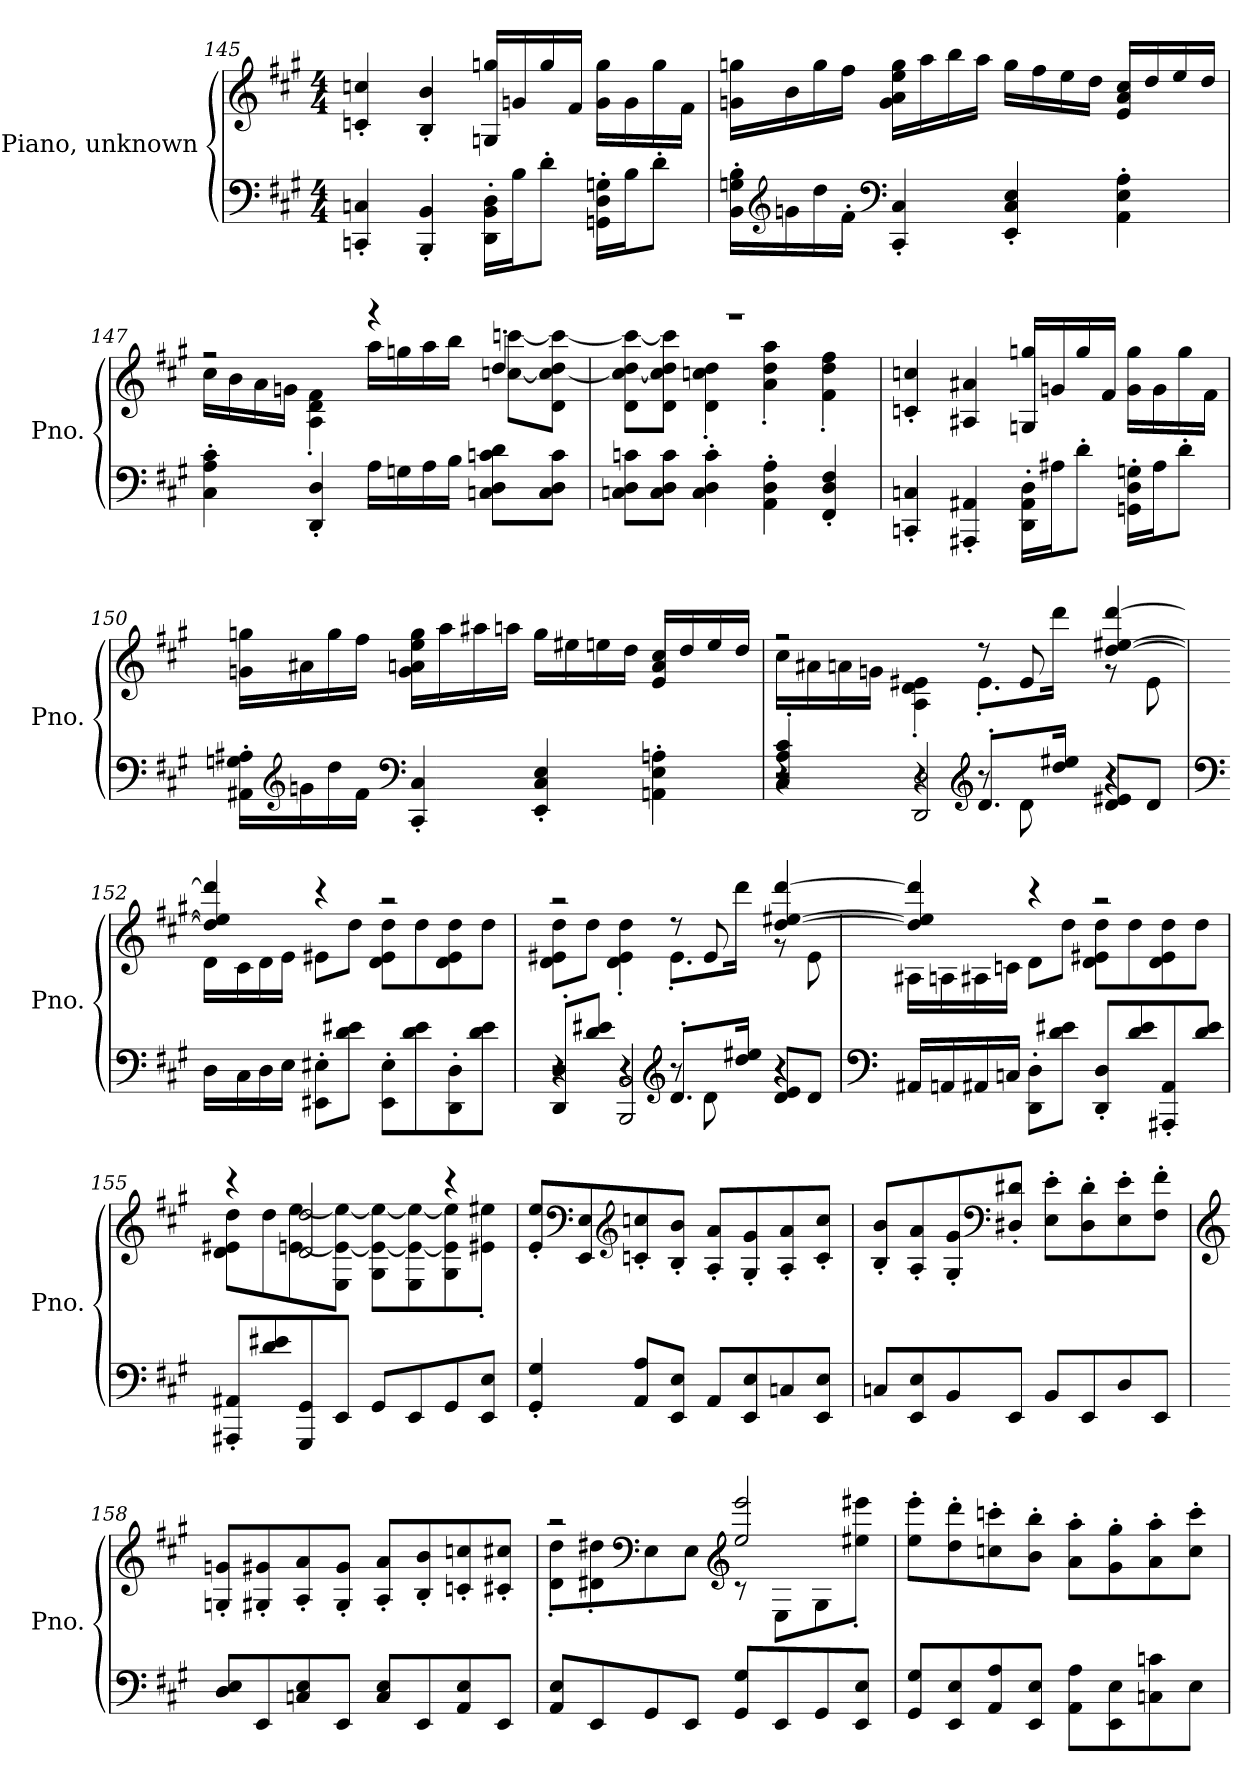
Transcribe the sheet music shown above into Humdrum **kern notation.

**kern	**kern
*part1	*part1
*staff2	*staff1
*I"Piano, unknown	*
*I'Pno.	*
!!LO:LB:g=z
*clefF4	*clefG2
*k[f#c#g#]	*k[f#c#g#]
*M4/4	*M4/4
=145	=145
4CCn/' 4Cn/'	4cn/' 4ccn/'
4BBB/' 4BB/'	4B/' 4b/'
16DD\' 16BB\' 16D\'LL	16Gn/ 16ggn/LL
16B\J	16gn/
8d'\J	16gg/
.	16f#/JJ
16GGn\' 16D\' 16Gn\'LL	16g\ 16gg\LL
16B\J	16g\
8d'\J	16gg\
.	16f#\JJ
=146	=146
16BB\' 16Gn\' 16B\'LL	16gn\ 16ggn\LL
*clefG2	*
16gn\	16b\
16dd\	16gg\
16f#'\JJ	16ff#\JJ
*clefF4	*
4CC#/' 4C#/'	16g\ 16a\ 16ee\ 16gg\LL
.	16aa\
.	16bb\
.	16aa\JJ
4EE/' 4C#/' 4E/'	16gg\LL
.	16ff#\
.	16ee\
.	16dd\JJ
4AA\' 4E\' 4A\'	16e/ 16a/ 16cc#/LL
.	16dd/
.	16ee/
.	16dd/JJ
!!LO:LB:g=z
=147	=147
*	*^
4C#\' 4A\' 4c#\'	2r	16cc#\LL
.	.	16b\
.	.	16a\
.	.	16gn\JJ
4DD/' 4D/'	.	4A\' 4d\' 4f#\'
16A\LL	4r	16aa\LL
16Gn\	.	16ggn\
16A\	.	16aa\
16B\JJ	.	16bb\JJ
8Cn\ 8D\ 8cn\ 8d\L	4dd'/	[8ccn\ [8cccn\L
8C\ 8D\ 8c\J	.	8d\ 8cc\_ 8dd\ 8ccc\_J
=148	=148	=148
8Cn\ 8D\ 8cn\L	1r	8d\ 8cc\_ 8dd\ 8ccc\_L
8C\ 8D\ 8c\J	.	8d\ 8cc\] 8dd\ 8ccc\]J
4C\' 4D\' 4c\'	.	4d\' 4ccn\' 4dd\'
4AA\' 4D\' 4A\'	.	4a\' 4dd\' 4aa\'
4FF#/' 4D/' 4F#/'	.	4f#\' 4dd\' 4ff#\'
*	*v	*v
=149	=149
4CCn/' 4Cn/'	4cn/' 4ccn/'
4AAA#X/' 4AA#X/'	4A#X/ 4a#X/
16DD\' 16AA#\' 16D\'LL	16Gn/ 16ggn/LL
16A#X\J	16gn/
8d'\J	16gg/
.	16f#/JJ
16GGn\' 16D\' 16Gn\'LL	16g\ 16gg\LL
16A#\J	16g\
8d'\J	16gg\
.	16f#\JJ
!!LO:LB:g=z
=150	=150
16AA#X\' 16Gn\' 16A#X\'LL	16gn\ 16ggn\LL
*clefG2	*
16gn\	16a#X\
16dd\	16gg\
16f#\JJ	16ff#\JJ
*clefF4	*
4CC#/' 4C#/'	16g\ 16an\ 16ee\ 16gg\LL
.	16aa\
.	16aa#X\
.	16aan\JJ
4EE/' 4C#/' 4E/'	16gg\LL
.	16ee#X\
.	16een\
.	16dd\JJ
4AAn\' 4E\' 4An\'	16e/ 16a/ 16cc#/LL
.	16dd/
.	16ee/
.	16dd/JJ
=151	=151
*^	*^
*	*^	*	*
4C#/' 4A/' 4c#/'	2r	4r	2r	16cc#\LL
.	.	.	.	16a#X\
.	.	.	.	16an\
.	.	.	.	16gn\JJ
4r	.	2DD/ 2D/	.	4A\' 4d\' 4e#X\'
*clefG2	*	*	*	*
8.d'/L	8r	.	8r	8.e#'\L
.	8d\	.	8e#/	.
16dd/ 16ee#X/Jk	.	.	.	16ddd\Jk
8d/ 8e#X/L	4r	4r	[4dd/ [4ee#X/ [4ddd/	8r
8d/J	.	.	.	8e#\
*v	*v	*v	*	*
!!LO:LB:g=z	!!
=152	=152	=152
*clefF4	*	*
16D\LL	4dd/] 4ee#/] 4ddd/]	16d\LL
16C#\	.	16c#\
16D\	.	16d\
16E\JJ	.	16e\JJ
8EE#X\' 8E#X\'L	4r	8e#X\L
8d\ 8e#X\J	.	8dd\J
8EE#\' 8E#\'L	2r	8d\ 8e#\ 8dd\L
8d\ 8e#\	.	8dd\
8DD\' 8D\'	.	8d\ 8e#\ 8dd\
8d\ 8e#\J	.	8dd\J
=153	=153	=153
*^	*	*
*	*^	*	*
8DD/' 8D/'L	2r	4r	2r	8d\ 8e#X\ 8dd\L
8d/ 8e#X/J	.	.	.	8dd\J
4r	.	2BBB/ 2BB/	.	4d\' 4e#\' 4dd\'
*clefG2	*	*	*	*
8.d'/L	8r	.	8r	8.e#'\L
.	8d\	.	8e#/	.
16dd/ 16ee#X/Jk	.	.	.	16ddd\Jk
8d/ 8e#/L	4r	4r	[4dd/ [4ee#X/ [4ddd/	8r
8d/J	.	.	.	8e#\
*v	*v	*v	*	*
!!LO:PB:g=z	!!
=154	=154	=154
*clefF4	*	*
16AA#X/LL	4dd/] 4ee#/] 4ddd/]	16A#X\LL
16AAn/	.	16An\
16AA#X/	.	16A#X\
16Cn/JJ	.	16cn\JJ
8DD\' 8D\'L	4r	8d\L
8d\ 8e#X\J	.	8dd\J
8DD/' 8D/'L	2r	8d\ 8e#X\ 8dd\L
8d/ 8e#/	.	8dd\
8AAA#X/' 8AA#/'	.	8d\ 8e#\ 8dd\
8d/ 8e#/J	.	8dd\J
=155	=155	=155
8AAA#X/' 8AA#X/'L	4r	8d\ 8e#X\ 8dd\L
8d/ 8e#X/	.	8dd\
8GGG#/ 8GG#/	2d/ 2dd/	[8en\ [8ee\
8EE/J	.	8E\ 8e\_ 8ee\_J
8GG#/L	.	8G#\ 8e\_ 8ee\_L
8EE/	.	8E\ 8e\_ 8ee\_
8GG#/	4r	8G#\ 8e\] 8ee\]
8EE/ 8E/J	.	8e#X\' 8ee#X\'J
*	*v	*v
!!LO:LB:g=z
=156	=156
4GG#/' 4G#/'	8e/' 8ee/'L
*	*clefF4
.	8EE/ 8E/
*	*clefG2
8AA/ 8A/L	8cn/' 8ccn/'
8EE/ 8E/J	8B/' 8b/'J
8AA/L	8A/' 8a/'L
8EE/ 8E/	8G#/' 8g#/'
8Cn/	8A/' 8a/'
8EE/ 8E/J	8c/' 8cc/'J
=157	=157
8Cn/L	8B/' 8b/'L
8EE/ 8E/	8A/' 8a/'
8BB/	8G#/' 8g#/'
*	*clefF4
8EE/J	8D#X/' 8d#X/'J
8BB/L	8E\' 8e\'L
8EE/	8D#\' 8d#\'
8D/	8E\' 8e\'
8EE/J	8F#\' 8f#\'J
=158	=158
*	*clefG2
8D/ 8E/L	8Gn/' 8gn/'L
8EE/	8G#X/' 8g#X/'
8Cn/ 8E/	8A/' 8a/'
8EE/J	8G#/' 8g#/'J
8C/ 8E/L	8A/' 8a/'L
8EE/	8B/' 8b/'
8AA/ 8E/	8cn/' 8ccn/'
8EE/J	8c#X/' 8cc#X/'J
!!LO:LB:g=z
=159	=159
*	*^
8AA/ 8E/L	2r	8d\' 8dd\'L
8EE/	.	8d#X\' 8dd#X\'
*	*clefF4	*
8GG#/	.	8E\
8EE/J	.	8E\J
*	*clefG2	*
8GG#/ 8G#/L	2ee/ 2eee/	8r
8EE/	.	8E\L
8GG#/	.	8G#\
8EE/ 8E/J	.	8ee#X\' 8eee#X\'J
*	*v	*v
=160	=160
8GG#/ 8G#/L	8ee\' 8eee\'L
8EE/ 8E/	8dd\' 8ddd\'
8AA/ 8A/	8ccn\' 8cccn\'
8EE/ 8E/J	8b\' 8bb\'J
8AA\ 8A\L	8a\' 8aa\'L
8EE\ 8E\	8g#\' 8gg#\'
8Cn\ 8cn\	8a\' 8aa\'
8E\J	8cc\' 8ccc\'J
=	=
*-	*-
